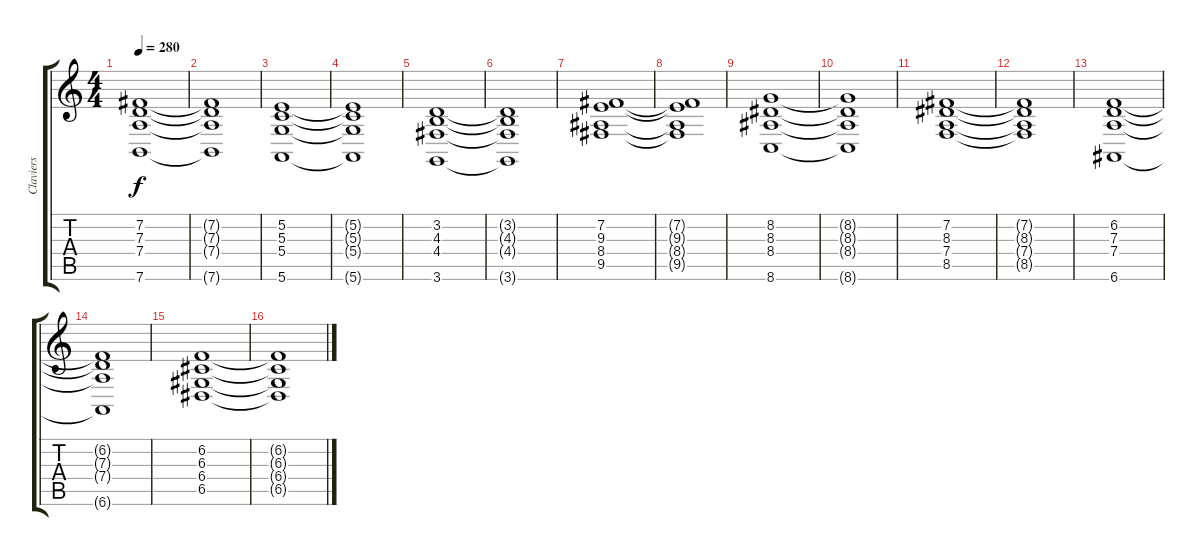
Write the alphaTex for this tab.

\track ("Claviers" "Claviers") {instrument electricpiano1}
\staff {score tabs}
\tuning (E4 B3 G3 D3 A2 E2) {hide}
\ts (4 4)
\tempo 280
\clef g2
\ks c
(7.2 7.3 7.4 7.6).1{dy f} |
(7.2{t} 7.3{t} 7.4{t} 7.6{t}).1 |
(5.2 5.3 5.4 5.6).1 |
(5.2{t} 5.3{t} 5.4{t} 5.6{t}).1 |
(3.2 4.3 4.4 3.6).1 |
(3.2{t} 4.3{t} 4.4{t} 3.6{t}).1 |
(7.2 9.3 8.4 9.5).1 |
(7.2{t} 9.3{t} 8.4{t} 9.5{t}).1 |
(8.2 8.3 8.4 8.6).1 |
(8.2{t} 8.3{t} 8.4{t} 8.6{t}).1 |
(7.2 8.3 7.4 8.5).1 |
(7.2{t} 8.3{t} 7.4{t} 8.5{t}).1 |
(6.2 7.3 7.4 6.6).1 |
(6.2{t} 7.3{t} 7.4{t} 6.6{t}).1 |
(6.2 6.3 6.4 6.5).1 |
(6.2{t} 6.3{t} 6.4{t} 6.5{t}).1
